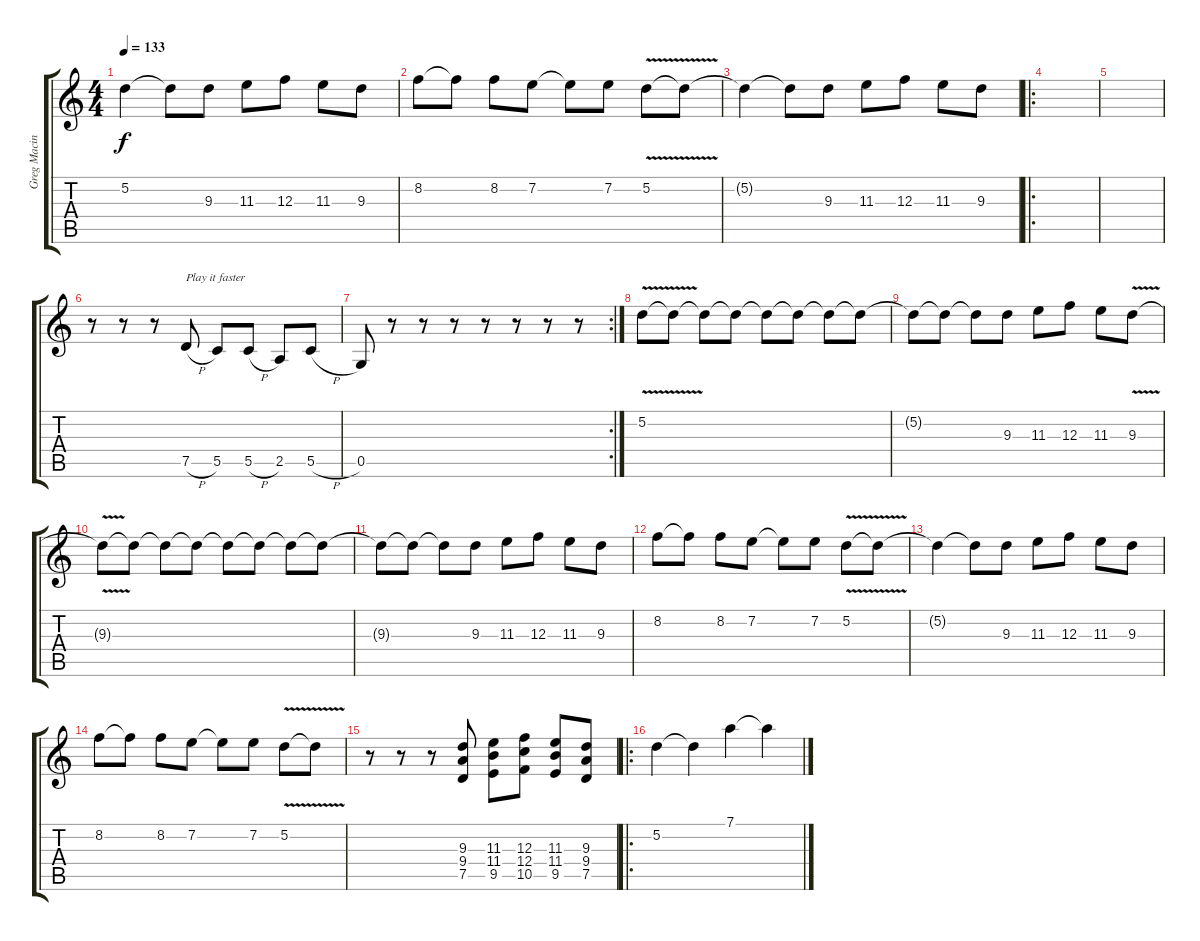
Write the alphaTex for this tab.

\track ("Greg Macintosh" "Greg Macin") {instrument distortionguitar}
\staff {score tabs}
\tuning (D4 A3 F3 C3 G2 D2) {hide}
\ts (4 4)
\tempo 133
\clef g2
\ks c
5.2{t}.4{dy f} 5.2{t}.8 9.3.8 11.3.8 12.3.8 11.3.8 9.3.8 |
8.2.8 8.2{t}.8 8.2.8 7.2.8 7.2{t}.8 7.2.8 5.2{v}.8 5.2{t}.8 |
5.2{t}.4 5.2{t}.8 9.3.8 11.3.8 12.3.8 11.3.8 9.3.8 |
\ro
|
|
r.8 r.8 r.8 7.5{h}.8{txt "Play it faster"} 5.5.8 5.5{h}.8 2.5.8 5.5{h}.8 |
\rc 2
0.5.8 r.8 r.8 r.8 r.8 r.8 r.8 r.8 |
5.2{v}.8 5.2{t}.8 5.2{t}.8 5.2{t}.8 5.2{t}.8 5.2{t}.8 5.2{t}.8 5.2{t}.8 |
5.2{t}.8 5.2{t}.8 5.2{t}.8 9.3.8 11.3.8 12.3.8 11.3.8 9.3{v}.8 |
9.3{t}.8 9.3{t}.8 9.3{t}.8 9.3{t}.8 9.3{t}.8 9.3{t}.8 9.3{t}.8 9.3{t}.8 |
9.3{t}.8 9.3{t}.8 9.3{t}.8 9.3.8 11.3.8 12.3.8 11.3.8 9.3.8 |
8.2.8 8.2{t}.8 8.2.8 7.2.8 7.2{t}.8 7.2.8 5.2{v}.8 5.2{t}.8 |
5.2{t}.4 5.2{t}.8 9.3.8 11.3.8 12.3.8 11.3.8 9.3.8 |
8.2.8 8.2{t}.8 8.2.8 7.2.8 7.2{t}.8 7.2.8 5.2{v}.8 5.2{t}.8 |
r.8 r.8 r.8 (9.3 9.4 7.5).8 (11.3 11.4 9.5).8 (12.3 12.4 10.5).8 (11.3 11.4 9.5).8 (9.3 9.4 7.5).8 |
\ro
5.2.4 5.2{t}.4 7.1.4 7.1{t}.4
